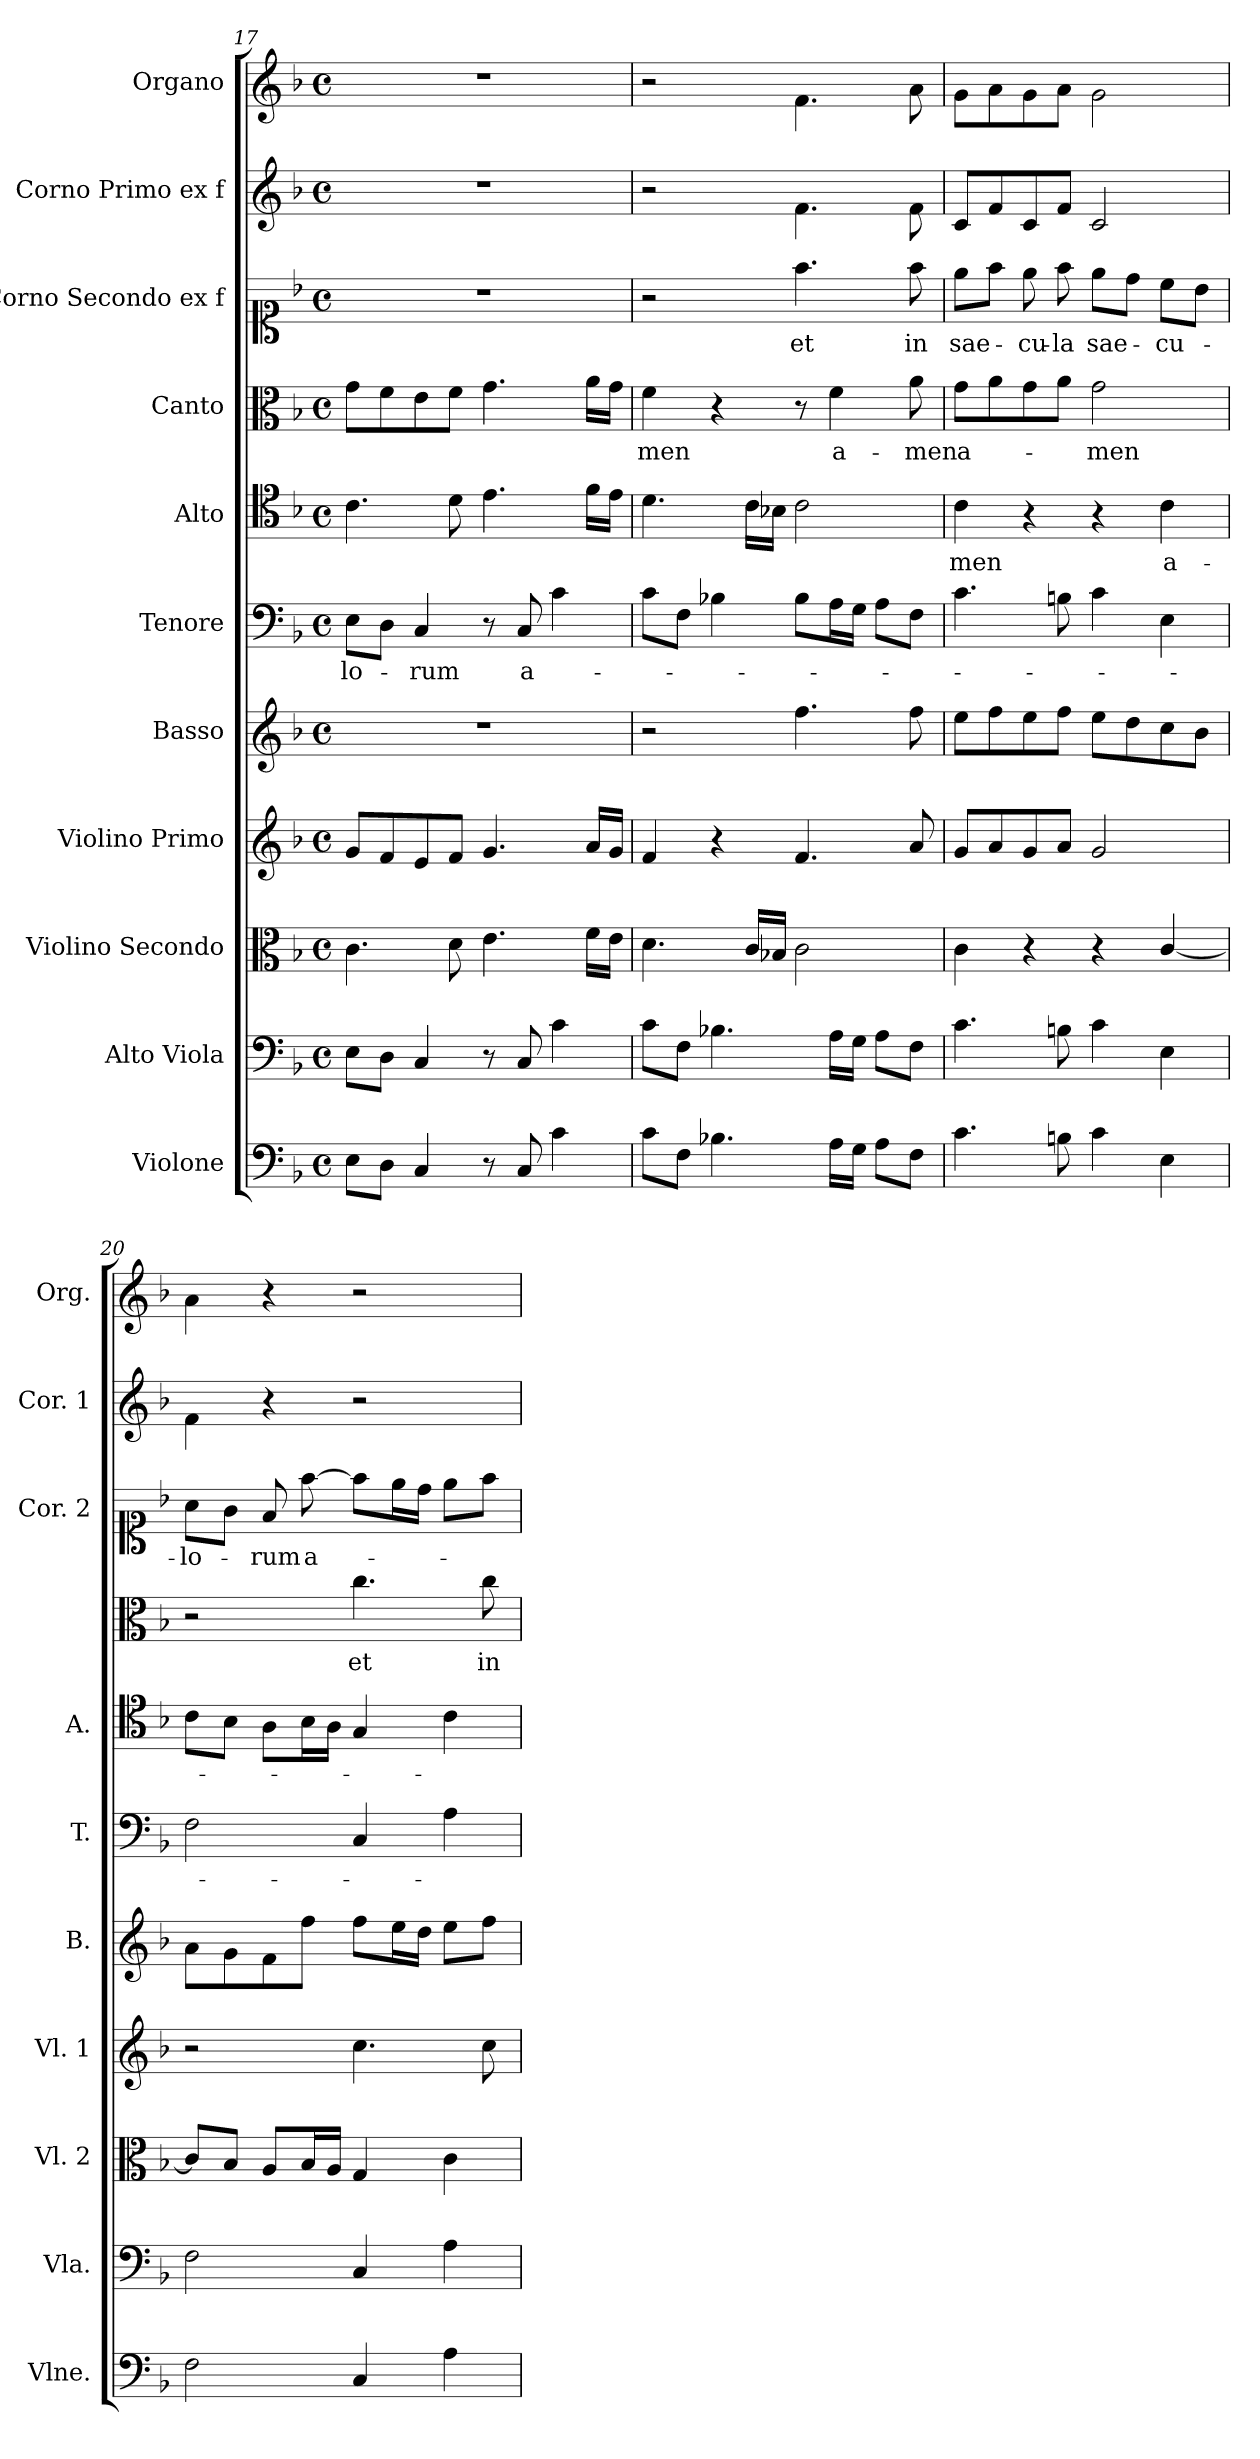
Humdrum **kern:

**kern	**kern	**kern	**kern	**kern	**kern	**text	**kern	**text	**kern	**text	**kern	**text	**kern	**kern
*part11	*part10	*part9	*part8	*part7	*part6	*part6	*part5	*part5	*part4	*part4	*part3	*part3	*part2	*part1
*staff11	*staff10	*staff9	*staff8	*staff7	*staff6	*staff6	*staff5	*staff5	*staff4	*staff4	*staff3	*staff3	*staff2	*staff1
*I"Violone	*I"Alto Viola	*I"Violino Secondo	*I"Violino Primo	*I"Basso	*I"Tenore	*	*I"Alto	*	*I"Canto	*	*I"Corno Secondo ex f	*	*I"Corno Primo ex f	*I"Organo
*I'Vlne.	*I'Vla.	*I'Vl. 2	*I'Vl. 1	*I'B.	*I'T.	*	*I'A.	*	*	*	*I'Cor. 2	*	*I'Cor. 1	*I'Org.
*clefF4	*clefF4	*clefC3	*clefG2	*clefG2	*clefF4	*	*clefC4	*	*clefC3	*	*clefC1	*	*clefG2	*clefG2
*	*ITrd7c12	*	*	*	*	*	*	*	*	*	*	*	*ITrd0c7	*ITrd0c7
*k[b-]	*k[b-]	*k[b-]	*k[b-]	*k[b-]	*k[b-]	*	*k[b-]	*	*k[b-]	*	*k[b-]	*	*k[b-]	*k[b-]
*M4/4	*M4/4	*M4/4	*M4/4	*M4/4	*M4/4	*	*M4/4	*	*M4/4	*	*M4/4	*	*M4/4	*M4/4
*met(c)	*met(c)	*met(c)	*met(c)	*met(c)	*met(c)	*	*met(c)	*	*met(c)	*	*met(c)	*	*met(c)	*met(c)
=17	=17	=17	=17	=17	=17	=17	=17	=17	=17	=17	=17	=17	=17	=17
8E\L	8EE\L	4.c\	8g/L	1r	8E\L	-lo-	4.c\	.	8g\L	.	1r	.	1r	1r
8D\J	8DD\J	.	8f/	.	8D\J	.	.	.	8f\	.	.	.	.	.
4C/	4CC/	.	8e/	.	4C/	-rum	.	.	8e\	.	.	.	.	.
.	.	8d\	8f/J	.	.	.	8d\	.	8f\J	.	.	.	.	.
8r	8r	4.e\	4.g/	.	8r	.	4.e\	.	4.g\	.	.	.	.	.
8C/	8CC/	.	.	.	8C/	a-	.	.	.	.	.	.	.	.
4c\	4C\	.	.	.	4c\	.	.	.	.	.	.	.	.	.
.	.	16f\LL	16a/LL	.	.	.	16f\LL	.	16a\LL	.	.	.	.	.
.	.	16e\JJ	16g/JJ	.	.	.	16e\JJ	.	16g\JJ	.	.	.	.	.
=18	=18	=18	=18	=18	=18	=18	=18	=18	=18	=18	=18	=18	=18	=18
8c\L	8C\L	4.d\	4f/	2r	8c\L	.	4.d\	.	4f\	-men	2r	.	2r	2r
8F\J	8FF\J	.	.	.	8F\J	.	.	.	.	.	.	.	.	.
4.B-X\	4.BB-X\	.	4r	.	4B-X\	.	.	.	4r	.	.	.	.	.
.	.	16c/LL	.	.	.	.	16c\LL	.	.	.	.	.	.	.
.	.	16B-X/JJ	.	.	.	.	16B-X\JJ	.	.	.	.	.	.	.
.	.	2c\	4.f/	4.ff\	8B-\L	.	2c\	.	8r	.	4.ff\	et	4.f\	4.f\
16A\LL	16AA\LL	.	.	.	16A\L	.	.	.	4f\	a-	.	.	.	.
16G\JJ	16GG\JJ	.	.	.	16G\JJ	.	.	.	.	.	.	.	.	.
8A\L	8AA\L	.	.	.	8A\L	.	.	.	.	.	.	.	.	.
8F\J	8FF\J	.	8a/	8ff\	8F\J	.	.	.	8a\	-men	8ff\	in	8f\	8a\
=19	=19	=19	=19	=19	=19	=19	=19	=19	=19	=19	=19	=19	=19	=19
4.c\	4.C\	4c\	8g/L	8ee\L	4.c\	.	4c\	-men	8g\L	a-	8ee\L	sae-	8c/L	8g\L
.	.	.	8a/	8ff\	.	.	.	.	8a\	.	8ff\J	.	8f/	8a\
.	.	4r	8g/	8ee\	.	.	4r	.	8g\	.	8ee\	-cu-	8c/	8g\
8Bn\	8BBn\	.	8a/J	8ff\J	8Bn\	.	.	.	8a\J	.	8ff\	-la	8f/J	8a\J
4c\	4C\	4r	2g/	8ee\L	4c\	.	4r	.	2g\	-men	8ee\L	sae-	2c/	2g\
.	.	.	.	8dd\	.	.	.	.	.	.	8dd\J	.	.	.
4E\	4EE\	[4c/	.	8cc\	4E\	.	4c\	a-	.	.	8cc\L	-cu-	.	.
.	.	.	.	8b-\J	.	.	.	.	.	.	8b-\J	.	.	.
!!LO:PB:g=z
=20	=20	=20	=20	=20	=20	=20	=20	=20	=20	=20	=20	=20	=20	=20
2F\	2FF\	8c/L]	2r	8a\L	2F\	.	8c\L	.	2r	.	8a\L	-lo-	4f\	4a\
.	.	8B-/J	.	8g\	.	.	8B-\J	.	.	.	8g\J	.	.	.
.	.	8A/L	.	8f\	.	.	8A\L	.	.	.	8f/	-rum	4r	4r
.	.	16B-/L	.	8ff\J	.	.	16B-\L	.	.	.	[8ff\	a-	.	.
.	.	16A/JJ	.	.	.	.	16A\JJ	.	.	.	.	.	.	.
4C/	4CC/	4G/	4.cc\	8ff\L	4C/	.	4G/	.	4.cc\	et	8ff\L]	.	2r	2r
.	.	.	.	16ee\L	.	.	.	.	.	.	16ee\L	.	.	.
.	.	.	.	16dd\JJ	.	.	.	.	.	.	16dd\JJ	.	.	.
4A\	4AA\	4c\	.	8ee\L	4A\	.	4c\	.	.	.	8ee\L	.	.	.
.	.	.	8cc\	8ff\J	.	.	.	.	8cc\	in	8ff\J	.	.	.
=	=	=	=	=	=	=	=	=	=	=	=	=	=	=
*-	*-	*-	*-	*-	*-	*-	*-	*-	*-	*-	*-	*-	*-	*-
